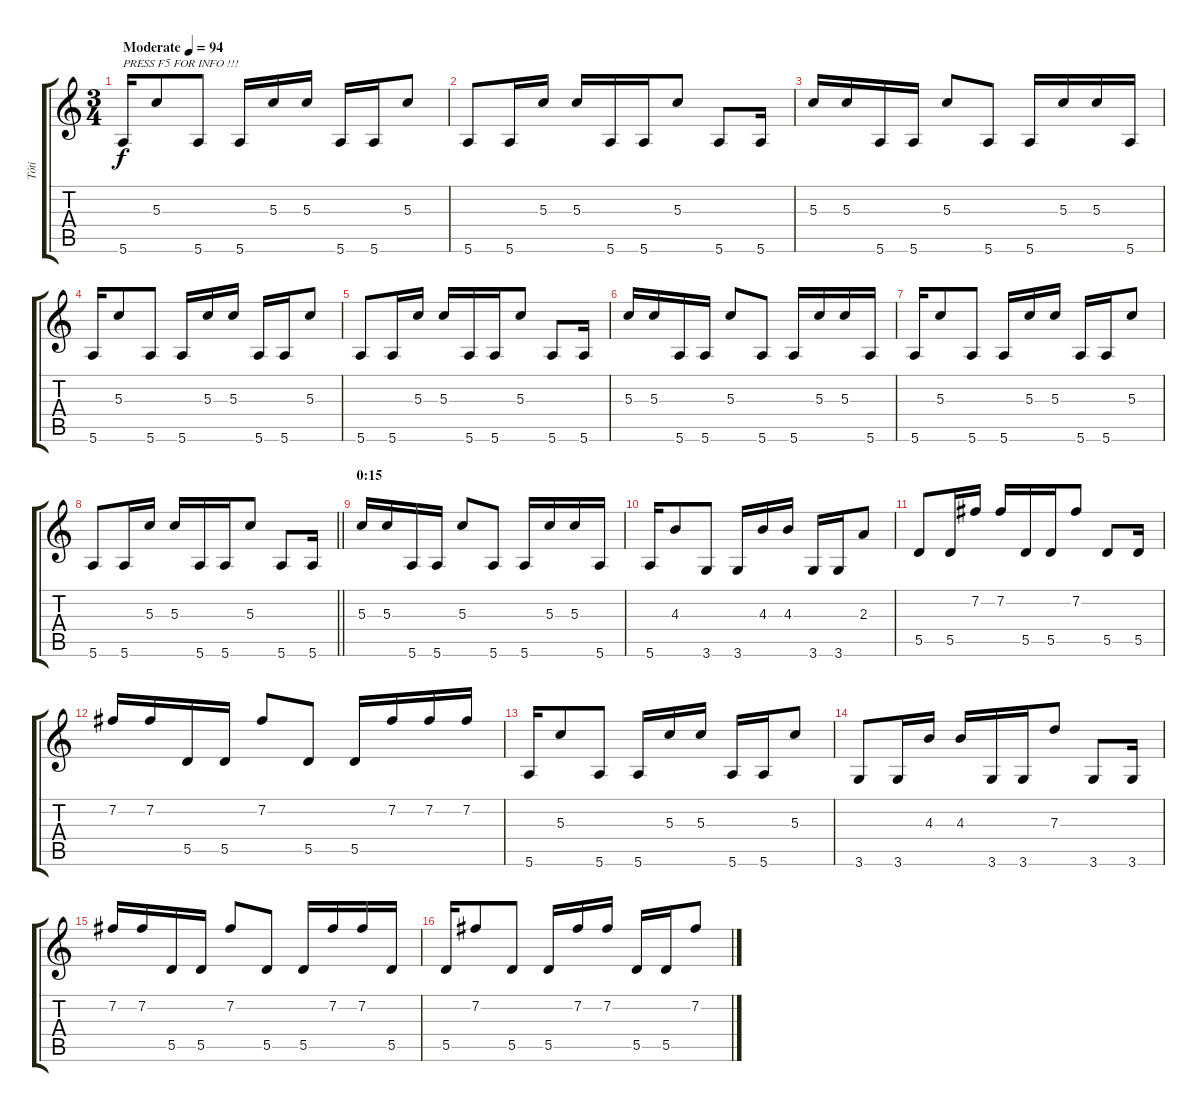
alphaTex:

\track ("Tóti" "Tóti") {instrument overdrivenguitar}
\staff {score tabs}
\tuning (E4 B3 G3 D3 A2 E2) {hide}
\ts (3 4)
\section ("" "")
\tempo (94 "Moderate")
\clef g2
\ks c
5.6.16{txt "PRESS F5 FOR INFO !!!" dy f instrument overdrivenguitar} 5.3.8 5.6.8 5.6.16 5.3.16 5.3.16 5.6.16 5.6.16 5.3.8 |
5.6.8 5.6.16 5.3.16 5.3.16 5.6.16 5.6.16 5.3.8 5.6.8 5.6.16 |
5.3.16 5.3.16 5.6.16 5.6.16 5.3.8 5.6.8 5.6.16 5.3.16 5.3.16 5.6.16 |
5.6.16 5.3.8 5.6.8 5.6.16 5.3.16 5.3.16 5.6.16 5.6.16 5.3.8 |
5.6.8 5.6.16 5.3.16 5.3.16 5.6.16 5.6.16 5.3.8 5.6.8 5.6.16 |
5.3.16 5.3.16 5.6.16 5.6.16 5.3.8 5.6.8 5.6.16 5.3.16 5.3.16 5.6.16 |
5.6.16 5.3.8 5.6.8 5.6.16 5.3.16 5.3.16 5.6.16 5.6.16 5.3.8 |
\barLineRight lightlight
5.6.8 5.6.16 5.3.16 5.3.16 5.6.16 5.6.16 5.3.8 5.6.8 5.6.16 |
\section ("" "0:15")
5.3.16 5.3.16 5.6.16 5.6.16 5.3.8 5.6.8 5.6.16 5.3.16 5.3.16 5.6.16 |
5.6.16 4.3.8 3.6.8 3.6.16 4.3.16 4.3.16 3.6.16 3.6.16 2.3.8 |
5.5.8 5.5.16 7.2.16 7.2.16 5.5.16 5.5.16 7.2.8 5.5.8 5.5.16 |
7.2.16 7.2.16 5.5.16 5.5.16 7.2.8 5.5.8 5.5.16 7.2.16 7.2.16 7.2.16 |
5.6.16 5.3.8 5.6.8 5.6.16 5.3.16 5.3.16 5.6.16 5.6.16 5.3.8 |
3.6.8 3.6.16 4.3.16 4.3.16 3.6.16 3.6.16 7.3.8 3.6.8 3.6.16 |
7.2.16 7.2.16 5.5.16 5.5.16 7.2.8 5.5.8 5.5.16 7.2.16 7.2.16 5.5.16 |
5.5.16 7.2.8 5.5.8 5.5.16 7.2.16 7.2.16 5.5.16 5.5.16 7.2.8
